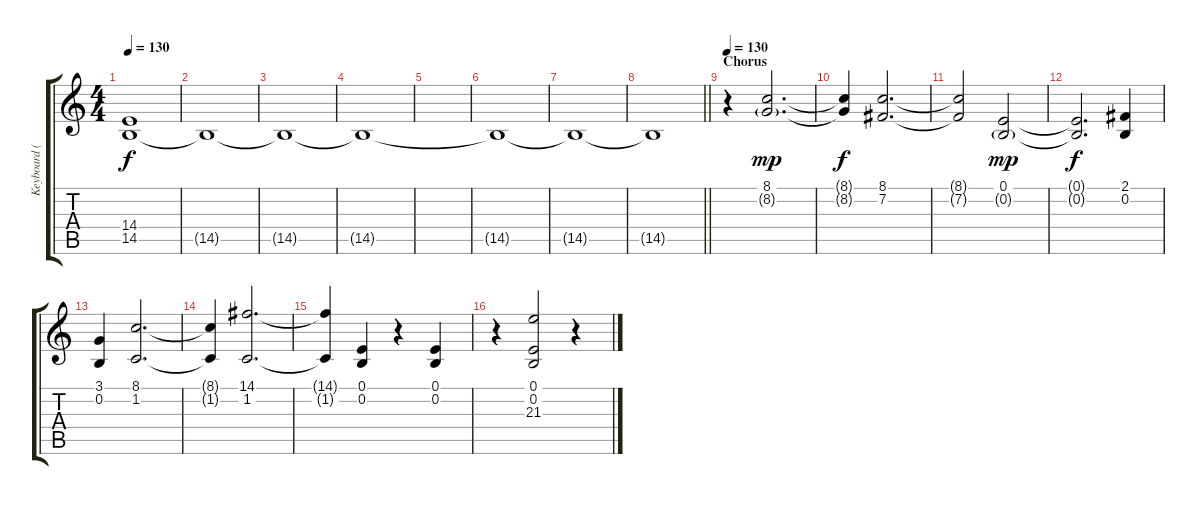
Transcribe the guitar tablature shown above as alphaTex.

\track ("Keyboard (Piano)" "Keyboard (") {instrument acousticgrandpiano}
\staff {score tabs}
\tuning (E4 B3 G3 D3 A2 E2) {hide}
\ts (4 4)
\tempo 130
\clef g2
\ks c
(14.4 14.5).1{dy f volume 7} |
14.5{t}.1 |
14.5{t}.1 |
14.5{t}.1 |
|
14.5{t}.1 |
14.5{t}.1 |
\barLineRight lightlight
14.5{t}.1 |
\section ("" "Chorus")
\tempo 130
r.4 (8.1 8.2{g}).2{d dy mp instrument pad4choir} |
(8.1{t} 8.2{t}).4{dy f} (8.1 7.2).2{d} |
(8.1{t} 7.2{t}).2 (0.1 0.2{g}).2{dy mp} |
(0.1{t} 0.2{t}).2{d dy f} (2.1 0.2).4 |
(3.1 0.2).4 (8.1 1.2).2{d} |
(8.1{t} 1.2{t}).4 (14.1 1.2).2{d} |
(14.1{t} 1.2{t}).4 (0.1 0.2).4 r.4 (0.1 0.2).4 |
r.4 (0.1 0.2 21.3).2 r.4
